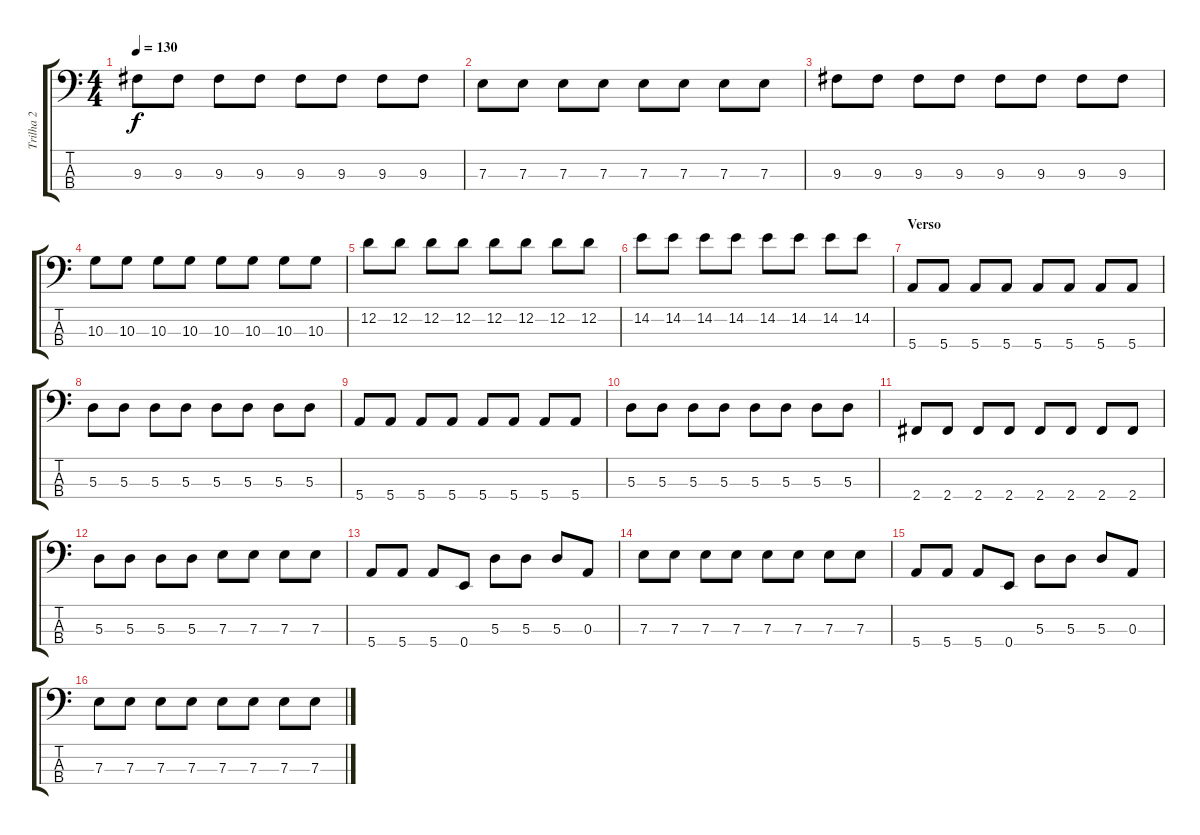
\track ("Trilha 2" "Trilha 2") {instrument electricbasspick}
\staff {score tabs}
\tuning (G2 D2 A1 E1) {hide}
\ts (4 4)
\tempo 130
\clef f4
\ks c
9.3.8{dy f} 9.3.8 9.3.8 9.3.8 9.3.8 9.3.8 9.3.8 9.3.8 |
7.3.8 7.3.8 7.3.8 7.3.8 7.3.8 7.3.8 7.3.8 7.3.8 |
9.3.8 9.3.8 9.3.8 9.3.8 9.3.8 9.3.8 9.3.8 9.3.8 |
10.3.8 10.3.8 10.3.8 10.3.8 10.3.8 10.3.8 10.3.8 10.3.8 |
12.2.8 12.2.8 12.2.8 12.2.8 12.2.8 12.2.8 12.2.8 12.2.8 |
14.2.8 14.2.8 14.2.8 14.2.8 14.2.8 14.2.8 14.2.8 14.2.8 |
\section ("" "Verso")
5.4.8 5.4.8 5.4.8 5.4.8 5.4.8 5.4.8 5.4.8 5.4.8 |
5.3.8 5.3.8 5.3.8 5.3.8 5.3.8 5.3.8 5.3.8 5.3.8 |
5.4.8 5.4.8 5.4.8 5.4.8 5.4.8 5.4.8 5.4.8 5.4.8 |
5.3.8 5.3.8 5.3.8 5.3.8 5.3.8 5.3.8 5.3.8 5.3.8 |
2.4.8 2.4.8 2.4.8 2.4.8 2.4.8 2.4.8 2.4.8 2.4.8 |
5.3.8 5.3.8 5.3.8 5.3.8 7.3.8 7.3.8 7.3.8 7.3.8 |
5.4.8 5.4.8 5.4.8 0.4.8 5.3.8 5.3.8 5.3.8 0.3.8 |
7.3.8 7.3.8 7.3.8 7.3.8 7.3.8 7.3.8 7.3.8 7.3.8 |
5.4.8 5.4.8 5.4.8 0.4.8 5.3.8 5.3.8 5.3.8 0.3.8 |
7.3.8 7.3.8 7.3.8 7.3.8 7.3.8 7.3.8 7.3.8 7.3.8
